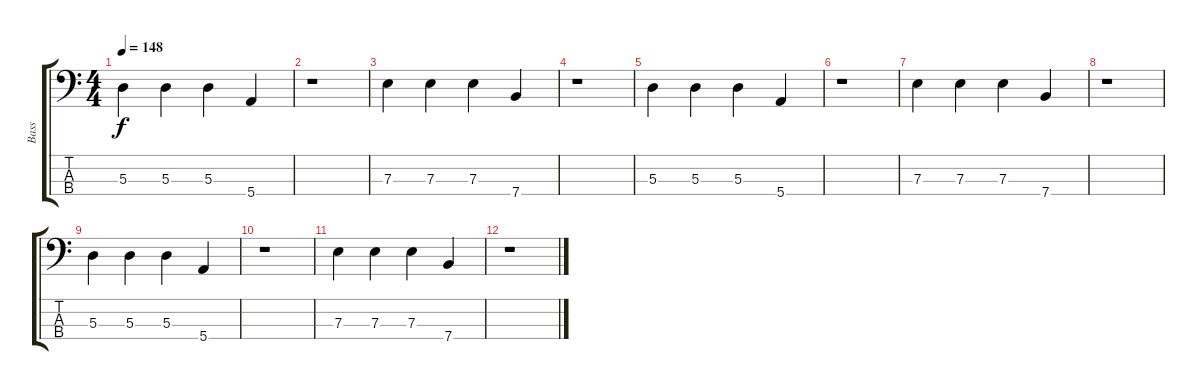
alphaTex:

\track ("Bass" "Bass") {instrument electricbasspick}
\staff {score tabs}
\tuning (G2 D2 A1 E1) {hide}
\ts (4 4)
\tempo 148
\clef f4
\ks c
5.3.4{dy f} 5.3.4 5.3.4 5.4.4 |
r.1 |
7.3.4 7.3.4 7.3.4 7.4.4 |
r.1 |
5.3.4 5.3.4 5.3.4 5.4.4 |
r.1 |
7.3.4 7.3.4 7.3.4 7.4.4 |
r.1 |
5.3.4 5.3.4 5.3.4 5.4.4 |
r.1 |
7.3.4 7.3.4 7.3.4 7.4.4 |
r.1
